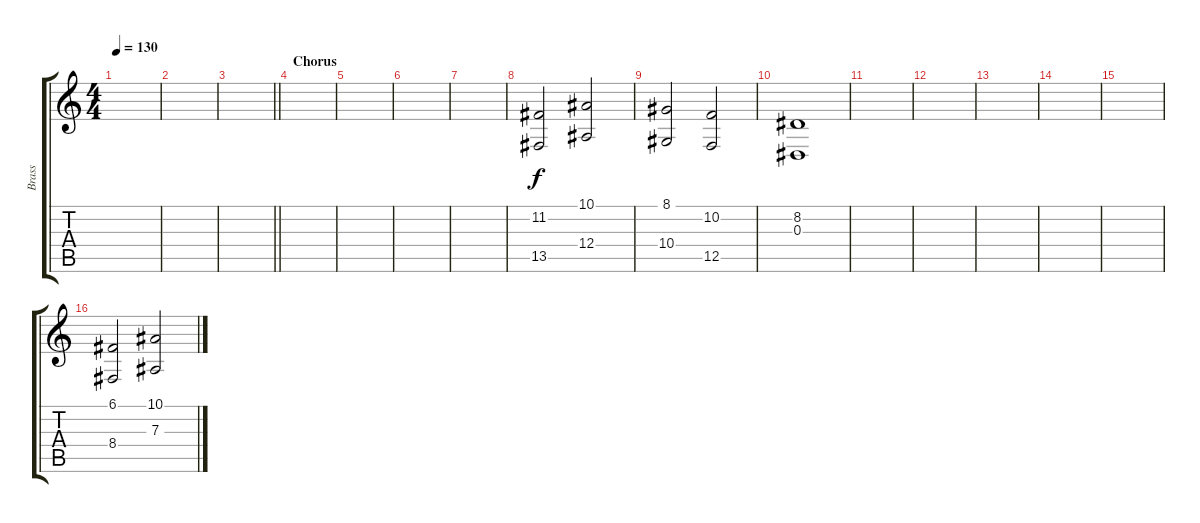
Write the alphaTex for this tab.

\track ("Brass" "Brass") {instrument brasssection}
\staff {score tabs}
\tuning (C4 G3 Eb3 Bb2 F2 C2) {hide}
\ts (4 4)
\tempo 130
\clef g2
\ks c
|
|
\barLineRight lightlight
|
\section ("" "Chorus")
|
|
|
|
(11.2 13.5).2 (10.1 12.4).2 |
(8.1 10.4).2 (10.2 12.5).2 |
(8.2 0.3).1 |
|
|
|
|
|
(6.1 8.4).2 (10.1 7.3).2
